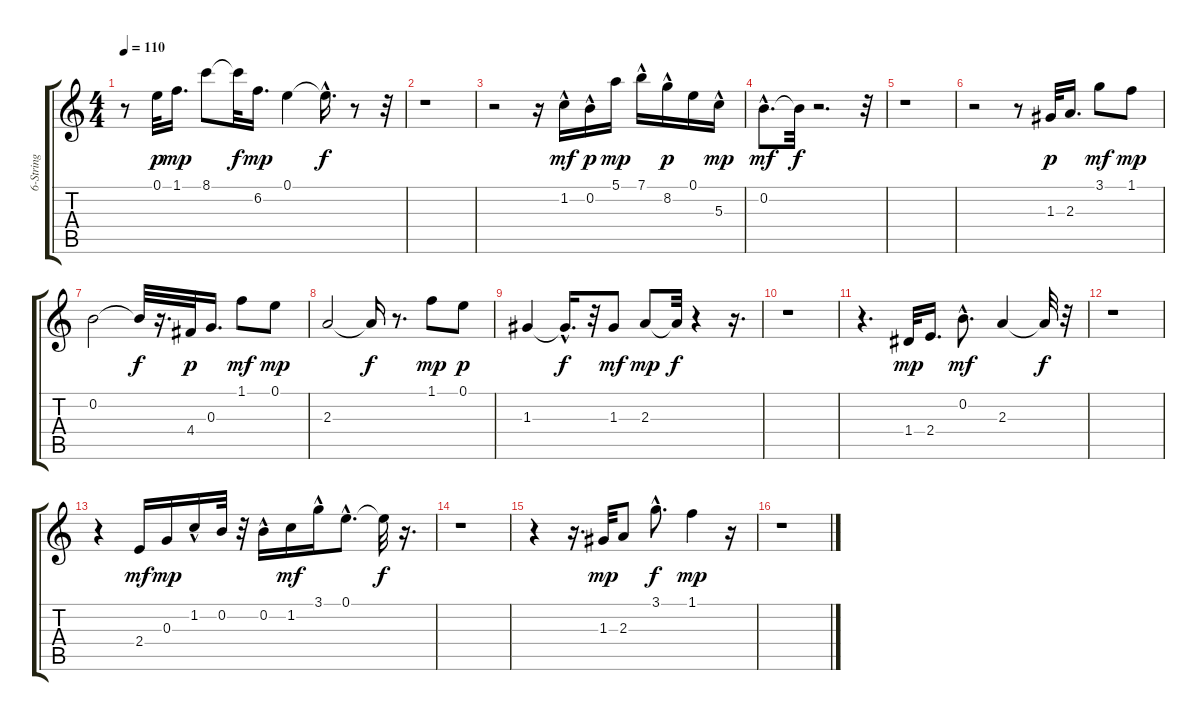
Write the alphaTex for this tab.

\track ("6-String" "6-String") {instrument acousticguitarnylon}
\staff {score tabs}
\tuning (E4 B3 G3 D3 A2 E2) {hide}
\ts (4 4)
\tempo 110
\clef g2
\ks c
r.8{dy f} 0.1.32{dy p} 1.1.16{d dy mp} 8.1.8 8.1{t}.32{dy f} 6.2.16{d dy mp} 0.1.4 0.1{hac t}.16{d dy f} r.8 r.32 |
r.1 |
r.2 r.16 1.2{hac}.16{dy mf} 0.2{hac}.16{dy p} 5.1.16{dy mp} 7.1{hac}.16 8.2{hac}.16{dy p} 0.1.16 5.3{hac}.16{dy mp} |
0.2{hac}.8{d dy mf} 0.2{t}.32{dy f} r.2{d} r.32 |
r.1 |
r.2 r.8 1.3.32{dy p} 2.3.16{d} 3.1.8{dy mf} 1.1.8{dy mp} |
0.2.2 0.2{t}.32{dy f} r.16{d} 4.4.32{dy p} 0.3.16{d} 1.1.8{dy mf} 0.1.8{dy mp} |
2.3.2 2.3{t}.16{dy f} r.8{d} 1.1.8{dy mp} 0.1.8{dy p} |
1.3.4 1.3{hac t}.16{d dy f} r.32 1.3.8{dy mf} 2.3.8{dy mp} 2.3{t}.32{dy f} r.4 r.16{d} |
r.1 |
r.4{d} 1.4.32{dy mp} 2.4.16{d} 0.2{hac}.8{d dy mf} 2.3.4 2.3{t}.32{dy f} r.32 |
r.1 |
r.4 2.4.16{dy mf} 0.3.16{dy mp} 1.2{hac}.16 0.2.32 r.32 0.2{hac}.16 1.2.16{dy mf} 3.1{hac}.16 0.1{hac}.8{d} 0.1{t}.32{dy f} r.16{d} |
r.1 |
r.4 r.16{d} 1.3.32{dy mp} 2.3.8 3.1{hac}.8{d dy f} 1.1.4{dy mp} r.16 |
r.1
